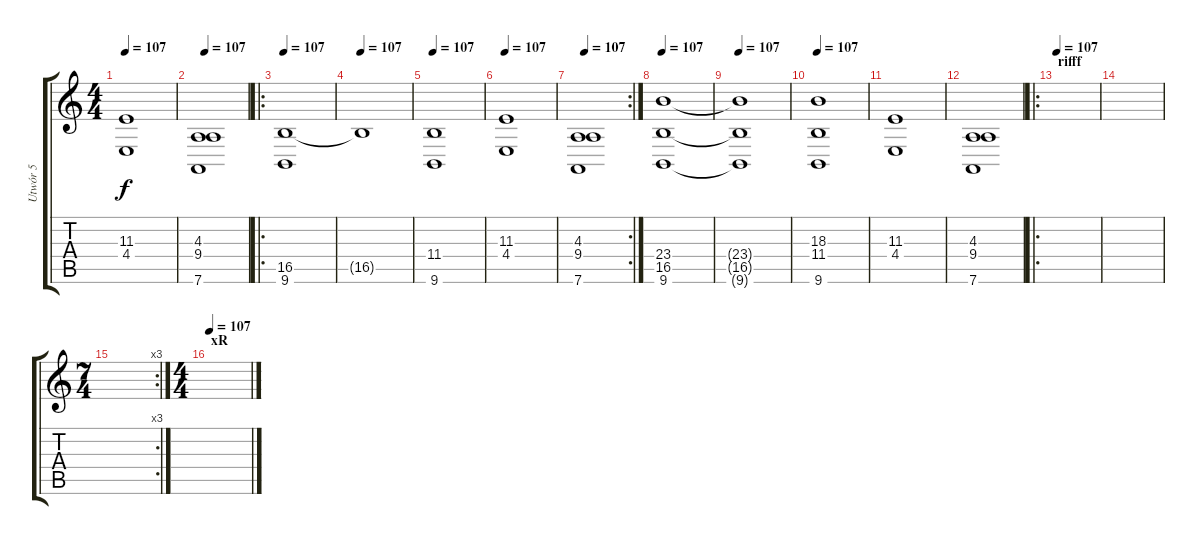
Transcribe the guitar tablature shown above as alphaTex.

\track ("Utwór 5" "Utwór 5") {instrument fx6goblins}
\staff {score tabs}
\tuning (D4 A3 F3 C3 G2 D2) {hide}
\ts (4 4)
\tempo 107
\clef g2
\ks c
(11.3 4.4).1{dy f} |
\tempo 107
(4.3 9.4 7.6).1 |
\ro
\tempo 107
(16.5 9.6).1 |
\tempo 107
16.5{t}.1 |
\tempo 107
(11.4 9.6).1 |
\tempo 107
(11.3 4.4).1 |
\rc 2
\tempo 107
(4.3 9.4 7.6).1 |
\tempo 107
(23.4 16.5 9.6).1 |
\tempo 107
(23.4{t} 16.5{t} 9.6{t}).1 |
\tempo 107
(18.3 11.4 9.6).1 |
(11.3 4.4).1 |
(4.3 9.4 7.6).1 |
\ro
\section ("" "rifff")
\tempo 107
|
|
\rc 3
\ts (7 4)
|
\ts (4 4)
\section ("" "xR")
\tempo 107
